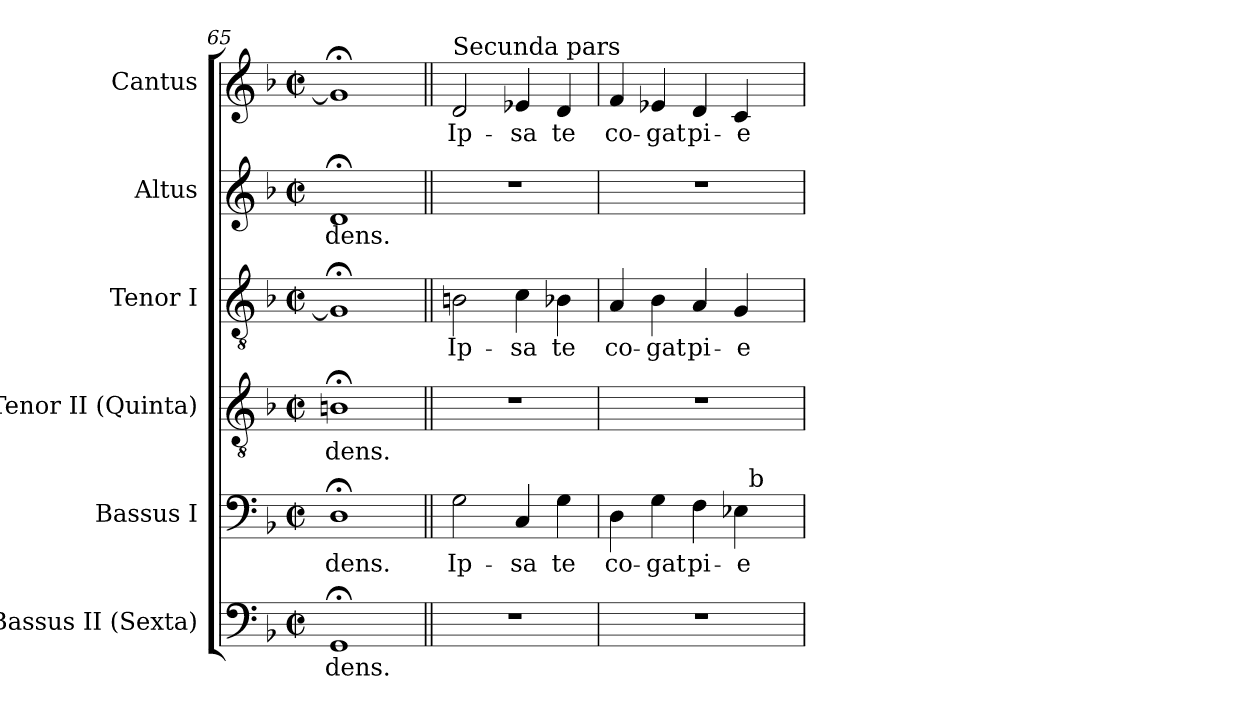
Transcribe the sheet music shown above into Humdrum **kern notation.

**kern	**text	**kern	**text	**kern	**text	**kern	**text	**kern	**text	**kern	**text
*part6	*part6	*part5	*part5	*part4	*part4	*part3	*part3	*part2	*part2	*part1	*part1
*staff6	*staff6	*staff5	*staff5	*staff4	*staff4	*staff3	*staff3	*staff2	*staff2	*staff1	*staff1
*I"Bassus II (Sexta)	*	*I"Bassus I	*	*I"Tenor II (Quinta)	*	*I"Tenor I	*	*I"Altus	*	*I"Cantus	*
*I'B.	*	*I'B.	*	*I'T.	*	*I'T.	*	*I'A.	*	*I'A.	*
*clefF4	*	*clefF4	*	*clefGv2	*	*clefGv2	*	*clefG2	*	*clefG2	*
*	*	*	*	*ITrd7c12	*	*ITrd7c12	*	*	*	*	*
*k[b-]	*	*k[b-]	*	*k[b-]	*	*k[b-]	*	*k[b-]	*	*k[b-]	*
*F:	*	*F:	*	*F:	*	*F:	*	*F:	*	*F:	*
*M2/2	*	*M2/2	*	*M2/2	*	*M2/2	*	*M2/2	*	*M2/2	*
*met(c|)	*	*met(c|)	*	*met(c|)	*	*met(c|)	*	*met(c|)	*	*met(c|)	*
=65	=65	=65	=65	=65	=65	=65	=65	=65	=65	=65	=65
!	!LO:LY:b:color=#000000	!	!	!	!	!	!	!	!	!	!
!	!	!	!LO:LY:b:color=#000000	!	!	!	!	!	!	!	!
!	!	!	!	!	!LO:LY:b:color=#000000	!	!	!	!	!	!
!	!	!	!	!	!	!	!	!	!LO:LY:b:color=#000000	!	!
1GG;i	-dens.	1D;i	-dens.	1BBn;i	-dens.	1GG;i]	.	1d;i	-dens.	1g;i]	.
!!LO:LB:g=z
=66||	=66||	=66||	=66||	=66||	=66||	=66||	=66||	=66||	=66||	=66||	=66||
!	!	!	!LO:LY:b:color=#000000	!	!	!	!	!	!	!	!
!	!	!	!	!	!	!	!LO:LY:b:color=#000000	!	!	!	!
!	!	!	!	!	!	!	!	!	!	!LO:TX:a:t=Secunda pars	!
!	!	!	!	!	!	!	!	!	!	!	!LO:LY:b:color=#000000
1r	.	2Gi\	Ip-	1r	.	2BBni\	Ip-	1r	.	2di/	Ip-
!	!	!	!LO:LY:b:color=#000000	!	!	!	!	!	!	!	!
!	!	!	!	!	!	!	!LO:LY:b:color=#000000	!	!	!	!
!	!	!	!	!	!	!	!	!	!	!	!LO:LY:b:color=#000000
.	.	4Ci/	-sa	.	.	4Ci\	-sa	.	.	4e-Xi/	-sa
!	!	!	!LO:LY:b:color=#000000	!	!	!	!	!	!	!	!
!	!	!	!	!	!	!	!LO:LY:b:color=#000000	!	!	!	!
!	!	!	!	!	!	!	!	!	!	!	!LO:LY:b:color=#000000
.	.	4Gi\	te	.	.	4BB-Xi\	te	.	.	4di/	te
=67	=67	=67	=67	=67	=67	=67	=67	=67	=67	=67	=67
!	!	!	!LO:LY:b:color=#000000	!	!	!	!	!	!	!	!
!	!	!	!	!	!	!	!LO:LY:b:color=#000000	!	!	!	!
!	!	!	!	!	!	!	!	!	!	!	!LO:LY:b:color=#000000
*	*	*^	*	*	*	*	*	*	*	*	*
1r	.	4Di\	2ryy	co-	1r	.	4AAi/	co-	1r	.	4fi/	co-
!	!	!	!	!LO:LY:b:color=#000000	!	!	!	!	!	!	!	!
!	!	!	!	!	!	!	!	!LO:LY:b:color=#000000	!	!	!	!
!	!	!	!	!	!	!	!	!	!	!	!	!LO:LY:b:color=#000000
.	.	4Gi\	.	-gat	.	.	4BB-i\	-gat	.	.	4e-Xi/	-gat
!	!	!	!	!LO:LY:b:color=#000000	!	!	!	!	!	!	!	!
!	!	!	!	!	!	!	!	!LO:LY:b:color=#000000	!	!	!	!
!	!	!	!	!	!	!	!	!	!	!	!	!LO:LY:b:color=#000000
.	.	4Fi\	4ryy	pi-	.	.	4AAi/	pi-	.	.	4di/	pi-
!	!	!	!	!LO:LY:b:color=#000000	!	!	!	!	!	!	!	!
!	!	!	!	!	!	!	!	!LO:LY:b:color=#000000	!	!	!	!
!	!	!	!	!	!	!	!	!	!	!	!	!LO:LY:b:color=#000000
.	.	4E-i\	32ryy	-e-	.	.	4GGi/	-e-	.	.	4ci/	-e-
.	.	.	256ryy	.	.	.	.	.	.	.	.	.
!	!	!	!LO:TX:a:t=b	!	!	!	!	!	!	!	!	!
.	.	.	8ryy	.	.	.	.	.	.	.	.	.
.	.	.	16ryy	.	.	.	.	.	.	.	.	.
.	.	.	64..ryy	.	.	.	.	.	.	.	.	.
*	*	*v	*v	*	*	*	*	*	*	*	*	*
=	=	=	=	=	=	=	=	=	=	=	=
*-	*-	*-	*-	*-	*-	*-	*-	*-	*-	*-	*-
